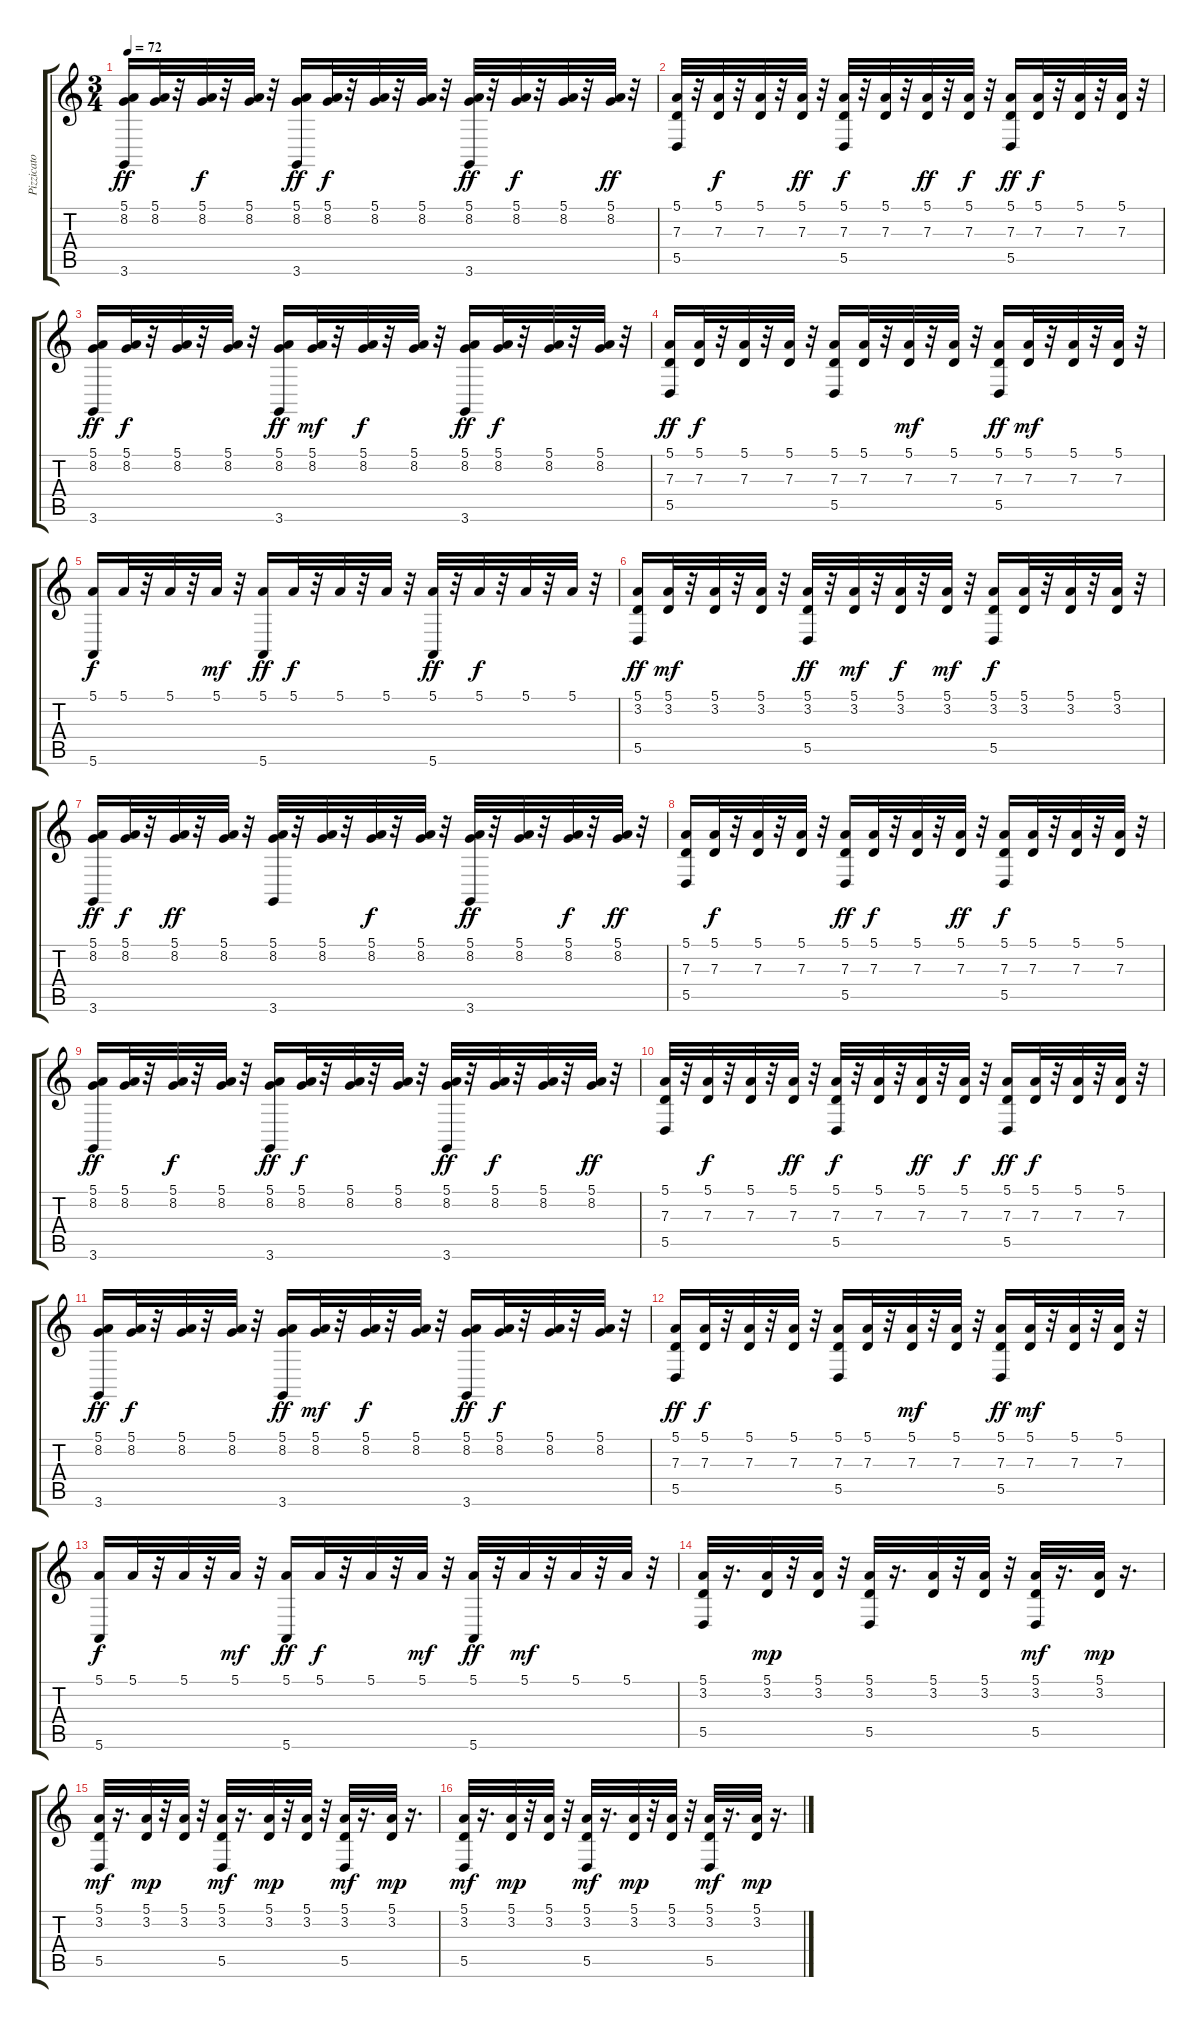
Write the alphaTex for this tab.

\track ("Pizzicato" "Pizzicato") {instrument pizzicatostrings}
\staff {score tabs}
\tuning (E4 B3 G3 D3 A2 E2) {hide}
\ts (3 4)
\tempo 72
\clef g2
\ks c
(5.1 8.2 3.6).16{dy ff} (5.1 8.2).32 r.32 (5.1 8.2).32{dy f} r.32 (5.1 8.2).32 r.32 (5.1 8.2 3.6).16{dy ff} (5.1 8.2).32{dy f} r.32 (5.1 8.2).32 r.32 (5.1 8.2).32 r.32 (5.1 8.2 3.6).32{dy ff} r.32 (5.1 8.2).32{dy f} r.32 (5.1 8.2).32 r.32 (5.1 8.2).32{dy ff} r.32 |
(5.1 7.3 5.5).32 r.32 (5.1 7.3).32{dy f} r.32 (5.1 7.3).32 r.32 (5.1 7.3).32{dy ff} r.32 (5.1 7.3 5.5).32{dy f} r.32 (5.1 7.3).32 r.32 (5.1 7.3).32{dy ff} r.32 (5.1 7.3).32{dy f} r.32 (5.1 7.3 5.5).16{dy ff} (5.1 7.3).32{dy f} r.32 (5.1 7.3).32 r.32 (5.1 7.3).32 r.32 |
(5.1 8.2 3.6).16{dy ff} (5.1 8.2).32{dy f} r.32 (5.1 8.2).32 r.32 (5.1 8.2).32 r.32 (5.1 8.2 3.6).16{dy ff} (5.1 8.2).32{dy mf} r.32 (5.1 8.2).32{dy f} r.32 (5.1 8.2).32 r.32 (5.1 8.2 3.6).16{dy ff} (5.1 8.2).32{dy f} r.32 (5.1 8.2).32 r.32 (5.1 8.2).32 r.32 |
(5.1 7.3 5.5).16{dy ff} (5.1 7.3).32{dy f} r.32 (5.1 7.3).32 r.32 (5.1 7.3).32 r.32 (5.1 7.3 5.5).16 (5.1 7.3).32 r.32 (5.1 7.3).32{dy mf} r.32 (5.1 7.3).32 r.32 (5.1 7.3 5.5).16{dy ff} (5.1 7.3).32{dy mf} r.32 (5.1 7.3).32 r.32 (5.1 7.3).32 r.32 |
(5.1 5.6).16{dy f} 5.1.32 r.32 5.1.32 r.32 5.1.32{dy mf} r.32 (5.1 5.6).16{dy ff} 5.1.32{dy f} r.32 5.1.32 r.32 5.1.32 r.32 (5.1 5.6).32{dy ff} r.32 5.1.32{dy f} r.32 5.1.32 r.32 5.1.32 r.32 |
(5.1 3.2 5.5).16{dy ff} (5.1 3.2).32{dy mf} r.32 (5.1 3.2).32 r.32 (5.1 3.2).32 r.32 (5.1 3.2 5.5).32{dy ff} r.32 (5.1 3.2).32{dy mf} r.32 (5.1 3.2).32{dy f} r.32 (5.1 3.2).32{dy mf} r.32 (5.1 3.2 5.5).16{dy f} (5.1 3.2).32 r.32 (5.1 3.2).32 r.32 (5.1 3.2).32 r.32 |
(5.1 8.2 3.6).16{dy ff} (5.1 8.2).32{dy f} r.32 (5.1 8.2).32{dy ff} r.32 (5.1 8.2).32 r.32 (5.1 8.2 3.6).32 r.32 (5.1 8.2).32 r.32 (5.1 8.2).32{dy f} r.32 (5.1 8.2).32 r.32 (5.1 8.2 3.6).32{dy ff} r.32 (5.1 8.2).32 r.32 (5.1 8.2).32{dy f} r.32 (5.1 8.2).32{dy ff} r.32 |
(5.1 7.3 5.5).16 (5.1 7.3).32{dy f} r.32 (5.1 7.3).32 r.32 (5.1 7.3).32 r.32 (5.1 7.3 5.5).16{dy ff} (5.1 7.3).32{dy f} r.32 (5.1 7.3).32 r.32 (5.1 7.3).32{dy ff} r.32 (5.1 7.3 5.5).16{dy f} (5.1 7.3).32 r.32 (5.1 7.3).32 r.32 (5.1 7.3).32 r.32 |
(5.1 8.2 3.6).16{dy ff} (5.1 8.2).32 r.32 (5.1 8.2).32{dy f} r.32 (5.1 8.2).32 r.32 (5.1 8.2 3.6).16{dy ff} (5.1 8.2).32{dy f} r.32 (5.1 8.2).32 r.32 (5.1 8.2).32 r.32 (5.1 8.2 3.6).32{dy ff} r.32 (5.1 8.2).32{dy f} r.32 (5.1 8.2).32 r.32 (5.1 8.2).32{dy ff} r.32 |
(5.1 7.3 5.5).32 r.32 (5.1 7.3).32{dy f} r.32 (5.1 7.3).32 r.32 (5.1 7.3).32{dy ff} r.32 (5.1 7.3 5.5).32{dy f} r.32 (5.1 7.3).32 r.32 (5.1 7.3).32{dy ff} r.32 (5.1 7.3).32{dy f} r.32 (5.1 7.3 5.5).16{dy ff} (5.1 7.3).32{dy f} r.32 (5.1 7.3).32 r.32 (5.1 7.3).32 r.32 |
(5.1 8.2 3.6).16{dy ff} (5.1 8.2).32{dy f} r.32 (5.1 8.2).32 r.32 (5.1 8.2).32 r.32 (5.1 8.2 3.6).16{dy ff} (5.1 8.2).32{dy mf} r.32 (5.1 8.2).32{dy f} r.32 (5.1 8.2).32 r.32 (5.1 8.2 3.6).16{dy ff} (5.1 8.2).32{dy f} r.32 (5.1 8.2).32 r.32 (5.1 8.2).32 r.32 |
(5.1 7.3 5.5).16{dy ff} (5.1 7.3).32{dy f} r.32 (5.1 7.3).32 r.32 (5.1 7.3).32 r.32 (5.1 7.3 5.5).16 (5.1 7.3).32 r.32 (5.1 7.3).32{dy mf} r.32 (5.1 7.3).32 r.32 (5.1 7.3 5.5).16{dy ff} (5.1 7.3).32{dy mf} r.32 (5.1 7.3).32 r.32 (5.1 7.3).32 r.32 |
(5.1 5.6).16{dy f} 5.1.32 r.32 5.1.32 r.32 5.1.32{dy mf} r.32 (5.1 5.6).16{dy ff} 5.1.32{dy f} r.32 5.1.32 r.32 5.1.32{dy mf} r.32 (5.1 5.6).32{dy ff} r.32 5.1.32{dy mf} r.32 5.1.32 r.32 5.1.32 r.32 |
(5.1 3.2 5.5).32{volume 14} r.16{d} (5.1 3.2).32{dy mp} r.32 (5.1 3.2).32 r.32 (5.1 3.2 5.5).32 r.16{d} (5.1 3.2).32 r.32 (5.1 3.2).32 r.32 (5.1 3.2 5.5).32{dy mf} r.16{d} (5.1 3.2).32{dy mp} r.16{d} |
(5.1 3.2 5.5).32{dy mf} r.16{d} (5.1 3.2).32{dy mp} r.32 (5.1 3.2).32 r.32 (5.1 3.2 5.5).32{dy mf} r.16{d} (5.1 3.2).32{dy mp} r.32 (5.1 3.2).32 r.32 (5.1 3.2 5.5).32{dy mf} r.16{d} (5.1 3.2).32{dy mp} r.16{d} |
(5.1 3.2 5.5).32{dy mf} r.16{d} (5.1 3.2).32{dy mp} r.32 (5.1 3.2).32 r.32 (5.1 3.2 5.5).32{dy mf} r.16{d} (5.1 3.2).32{dy mp} r.32 (5.1 3.2).32 r.32 (5.1 3.2 5.5).32{dy mf} r.16{d} (5.1 3.2).32{dy mp} r.16{d}
